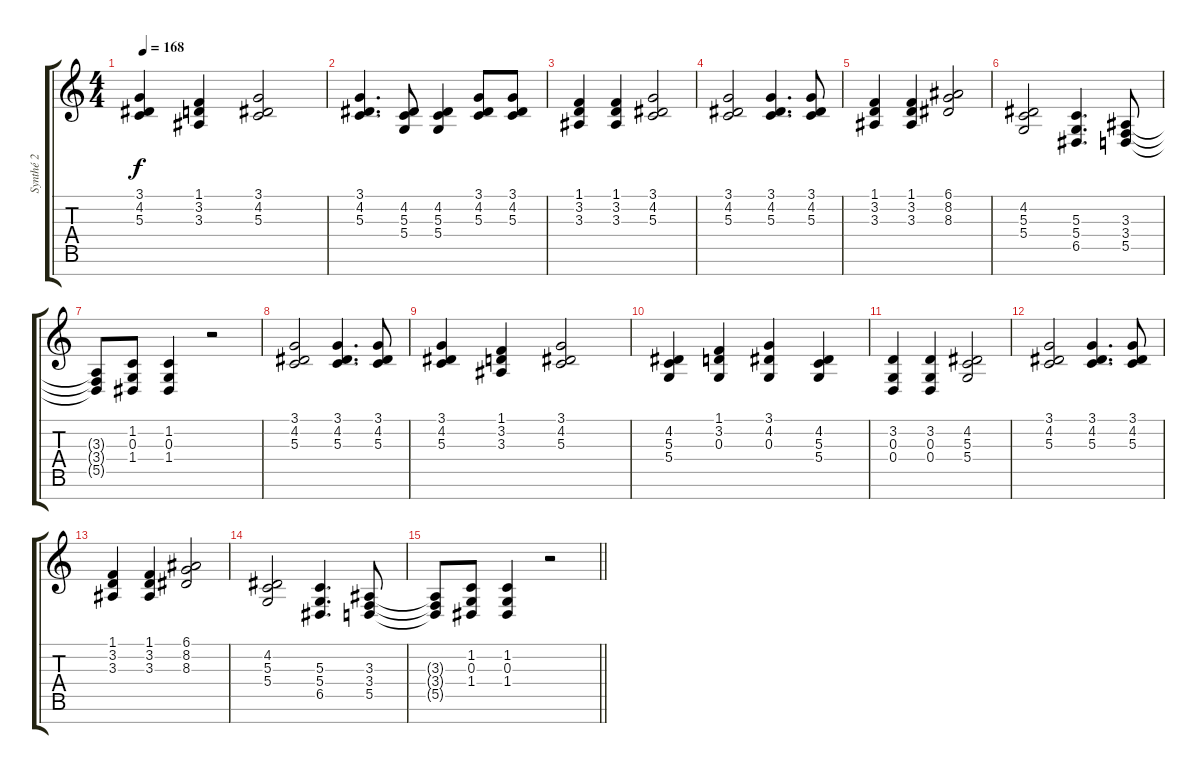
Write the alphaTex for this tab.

\track ("Synthé 2" "Synthé 2") {instrument acousticgrandpiano}
\staff {score tabs}
\tuning (E4 B3 G3 D3 A2 E2 B1) {hide}
\ts (4 4)
\tempo 168
\clef g2
\ks c
(3.1 4.2 5.3).4{dy f} (1.1 3.2 3.3).4 (3.1 4.2 5.3).2 |
(3.1 4.2 5.3).4{d} (4.2 5.3 5.4).8 (4.2 5.3 5.4).4 (3.1 4.2 5.3).8 (3.1 4.2 5.3).8 |
(1.1 3.2 3.3).4 (1.1 3.2 3.3).4 (3.1 4.2 5.3).2 |
(3.1 4.2 5.3).2 (3.1 4.2 5.3).4{d} (3.1 4.2 5.3).8 |
(1.1 3.2 3.3).4 (1.1 3.2 3.3).4 (6.1 8.2 8.3).2 |
(4.2 5.3 5.4).2 (5.3 5.4 6.5).4{d} (3.3 3.4 5.5).8 |
(3.3{t} 3.4{t} 5.5{t}).8 (1.2 0.3 1.4).8 (1.2 0.3 1.4).4 r.2 |
(3.1 4.2 5.3).2{volume 13 instrument choiraahs} (3.1 4.2 5.3).4{d} (3.1 4.2 5.3).8 |
(3.1 4.2 5.3).4 (1.1 3.2 3.3).4 (3.1 4.2 5.3).2 |
(4.2 5.3 5.4).4 (1.1 3.2 0.3).4 (3.1 4.2 0.3).4 (4.2 5.3 5.4).4 |
(3.2 0.3 0.4).4 (3.2 0.3 0.4).4 (4.2 5.3 5.4).2 |
(3.1 4.2 5.3).2 (3.1 4.2 5.3).4{d} (3.1 4.2 5.3).8 |
(1.1 3.2 3.3).4 (1.1 3.2 3.3).4 (6.1 8.2 8.3).2 |
(4.2 5.3 5.4).2 (5.3 5.4 6.5).4{d} (3.3 3.4 5.5).8 |
\barLineRight lightlight
(3.3{t} 3.4{t} 5.5{t}).8 (1.2 0.3 1.4).8 (1.2 0.3 1.4).4 r.2
